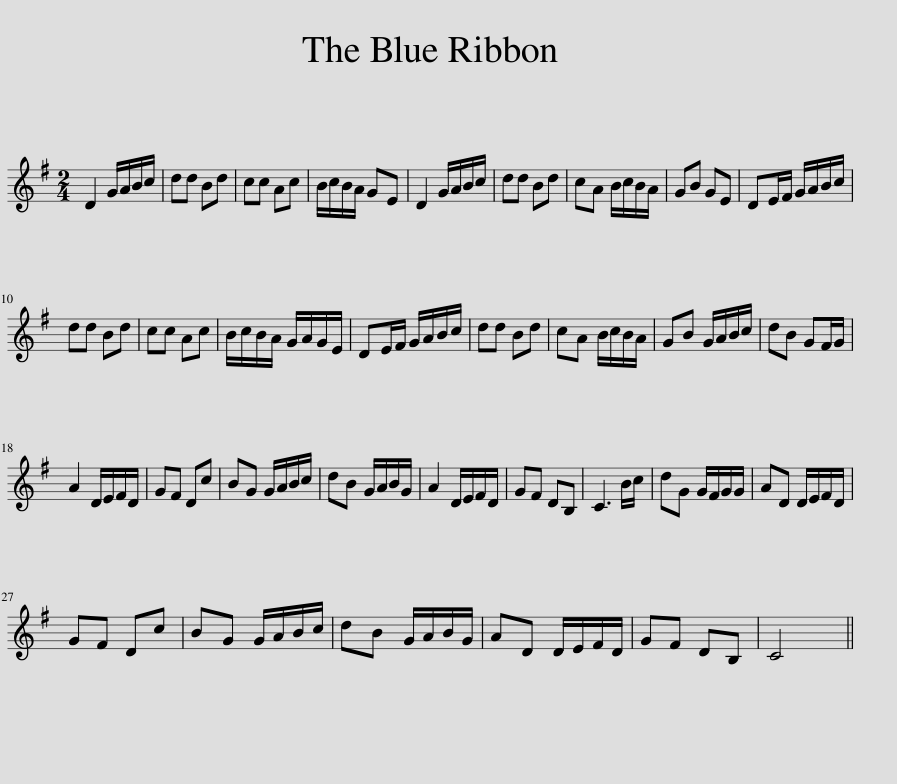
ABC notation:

X:1
L:1/8
M:2/4
I:linebreak $
K:G
V:1 treble
V:1
 D2 G/A/B/c/ | dd Bd | cc Ac | B/c/B/A/ GE | D2 G/A/B/c/ | %5
 dd Bd | cA B/c/B/A/ | GB GE | DE/F/ G/A/B/c/ |$ dd Bd | %10
 cc Ac | B/c/B/A/ G/A/G/E/ | DE/F/ G/A/B/c/ | dd Bd | cA B/c/B/A/ | %15
 GB G/A/B/c/ | dB GF/G/ |$ A2 D/E/F/D/ | GF Dc | BG G/A/B/c/ | %20
 dB G/A/B/G/ | A2 D/E/F/D/ | GF DB, | C3 B/c/ | dG G/F/G/G/ | %25
 AD D/E/F/D/ |$ GF Dc | BG G/A/B/c/ | dB G/A/B/G/ | AD D/E/F/D/ | %30
 GF DB, | C4 || %32
